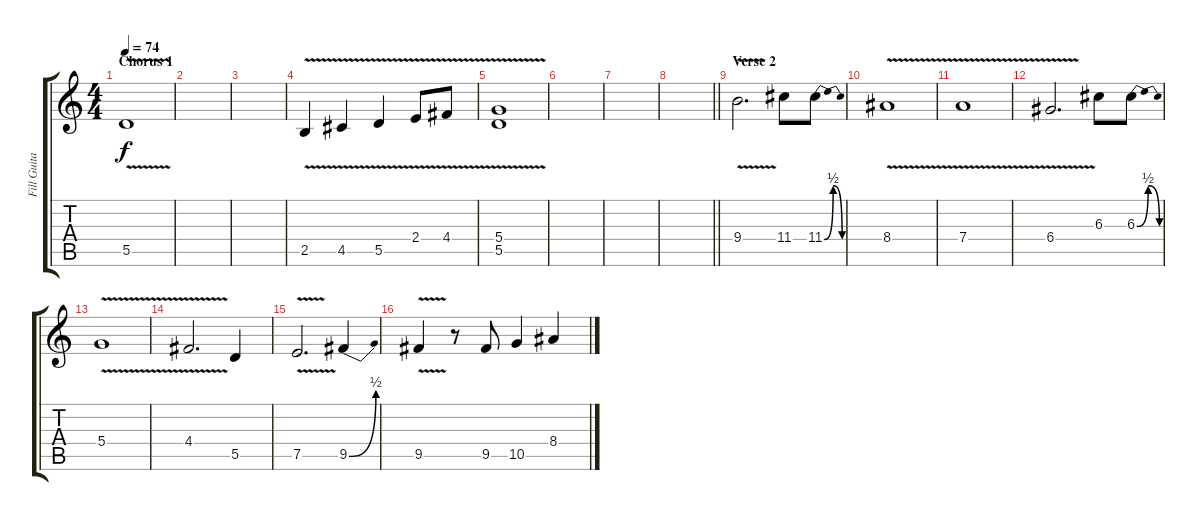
\track ("Fill Guitar #2" "Fill Guita") {instrument distortionguitar}
\staff {score tabs}
\tuning (E4 B3 G3 D3 A2 E2) {hide}
\ts (4 4)
\section ("" "Chorus 1")
\tempo 74
\clef g2
\ks c
5.5{v}.1{dy f} |
|
|
2.5{v}.4 4.5{v}.4 5.5{v}.4 2.4{v}.8 4.4{v}.8 |
(5.4{v} 5.5{v}).1 |
|
|
\barLineRight lightlight
|
\section ("" "Verse 2")
9.4{v}.2{d volume 10} 11.4.8 11.4{be (bendrelease 0 0 30 2 30 2 60 0)}.8 |
8.4{v}.1 |
7.4{v}.1 |
6.4{v}.2{d} 6.3.8 6.3{be (bendrelease 0 0 30 2 30 2 60 0)}.8 |
5.4{v}.1 |
4.4{v}.2{d} 5.5.4 |
7.5{v}.2{d} 9.5{be (bend 0 0 60 2)}.4 |
9.5{v}.4 r.8 9.5.8 10.5.4 8.4.4
